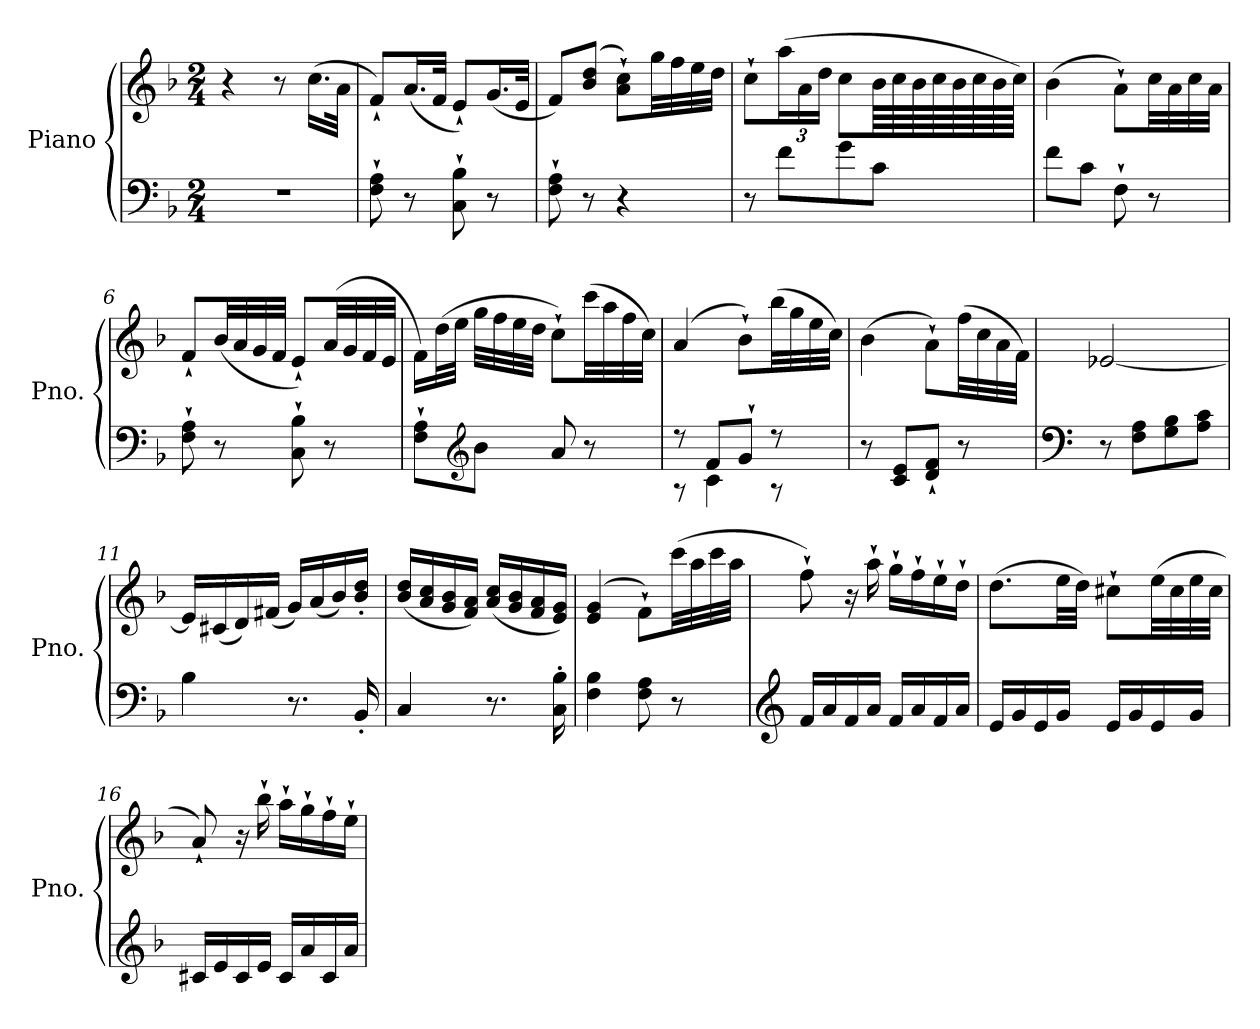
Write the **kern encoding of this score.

**kern	**kern
*part1	*part1
*staff2	*staff1
*I"Piano	*
*I'Pno.	*
*clefF4	*clefG2
*k[b-]	*k[b-]
*M2/4	*M2/4
*MM75	*MM75
=1	=1
2r	4r
.	8r
.	(>16.cc\LL
.	32a\JJk
=2	=2
8F\` 8A\`	8f`/L)
8r	(<16.a/L
.	32f/JJk
8C\` 8B-\`	8e`/L)
8r	(<16.g/L
.	32e/JJk
=3	=3
8F\` 8A\`	8f/L)
8r	(>8b-/ 8dd/J
4r	8a\` 8cc\`L)
.	32gg\LL
.	32ff\
.	32ee\
.	32dd\JJJ
=4	=4
8r	8cc`\L
*	*Xbrackettup
8f\L	(>24aa\L
.	24a\
.	24dd\JJ
8g\	8cc\L
8c\J	64b-\LLL
.	64cc\
.	64b-\
.	64cc\
.	64b-\
.	64cc\
.	64b-\
.	64cc\JJJJ)
!!LO:LB:g=z
=5	=5
8f\L	(>4b-\
8c\J	.
8F`\	8a`\L)
8r	32cc\LL
.	32a\
.	32cc\
.	32a\JJJ
=6	=6
8F\` 8A\`	8f`/L
8r	(<32b-/LL
.	32a/
.	32g/
.	32f/JJJ
8C\` 8B-\`	8e`/L)
8r	(>32a/LL
.	32g/
.	32f/
.	32e/JJJ
=7	=7
8F\` 8A\`L	16f\LL)
.	(>32dd\L
.	32ee\JJJ
*clefG2	*
8b-\J	32gg\LLL
.	32ff\
.	32ee\
.	32dd\JJJ
8a/	8cc`\L)
8r	(>32ccc\LL
.	32aa\
.	32ff\
.	32cc\JJJ)
=8	=8
*^	*
8r	8r	(>4a/
8f/L	4c\	.
8g`/J	.	8b-`\L)
8r	8r	(>32bb-\LL
.	.	32gg\
.	.	32ee\
.	.	32cc\JJJ)
*v	*v	*
!!LO:LB:g=z
=9	=9
8r	(>4b-\
8c/ 8e/L	.
8d/` 8f/`J	8a`\L)
8r	(>32ff\LL
.	32cc\
.	32a\
.	32f\JJJ)
=10	=10
*clefF4	*
8r	[2e-X/
8F\ 8A\L	.
8G\ 8B-\	.
8A\ 8c\J	.
=11	=11
4B-\	16e-/LL]
.	(<16c#X/
.	16d/)
.	(<16f#X/JJ
8.r	16g/LL)
.	(<16a/
.	16b-/)
16BB-'/	16b-/' 16dd/'JJ
=12	=12
4C/	(<16b-/ 16dd/LL
.	16a/ 16cc/
.	16g/ 16b-/
.	16f/ 16a/JJ)
8.r	(<16a/ 16cc/LL
.	16g/ 16b-/
.	16f/ 16a/
16C\' 16B-\'	16e/ 16g/JJ)
=13	=13
4F\ 4B-\	(>4e/ 4g/
8F\ 8A\	8f`\L)
8r	(>32ccc\LL
.	32aa\
.	32ccc\
.	32aa\JJJ
!!LO:LB:g=z
=14	=14
*clefG2	*
16f/LL	8ff`\)
16a/	.
16f/	16r
16a/JJ	16aa`\
16f/LL	16gg`\LL
16a/	16ff`\
16f/	16ee`\
16a/JJ	16dd`\JJ
=15	=15
16e/LL	(>8.dd\L
16g/	.
16e/	.
16g/JJ	32ee\LL
.	32dd\JJJ)
16e/LL	8cc#X`\L
16g/	.
16e/	(>32ee\LL
.	32cc#\
16g/JJ	32ee\
.	32cc#\JJJ
=16	=16
16c#X/LL	8a`/)
16e/	.
16c#/	16r
16e/JJ	16bb-`\
16c#/LL	16aa`\LL
16a/	16gg`\
16c#/	16ff`\
16a/JJ	16ee`\JJ
=	=
*-	*-
